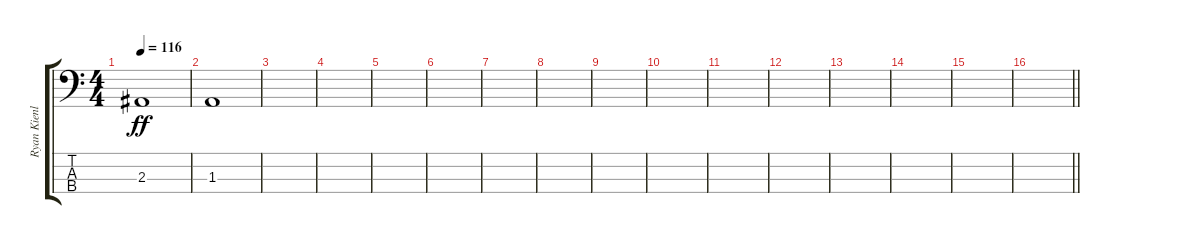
\track ("Ryan Kienle" "Ryan Kienl") {instrument electricbassfinger}
\staff {score tabs}
\tuning (Gb2 Db2 Ab1 Eb1) {hide}
\ts (4 4)
\tempo 116
\clef f4
\ks c
2.3.1{dy ff} |
1.3.1 |
|
|
|
|
|
|
|
|
|
|
|
|
|
\barLineRight lightlight
